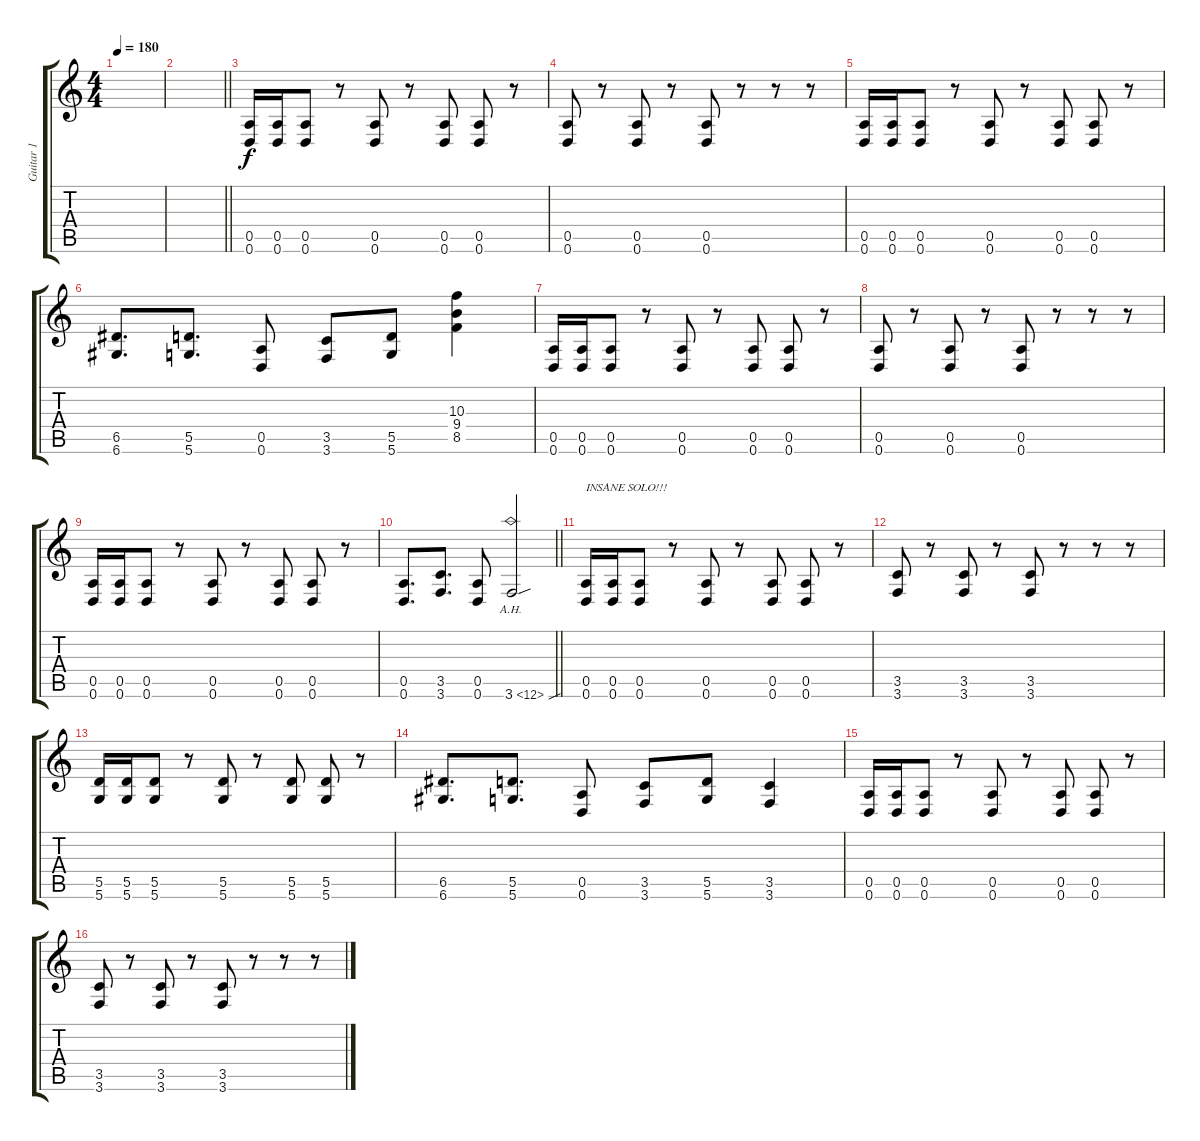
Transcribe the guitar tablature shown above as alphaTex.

\track ("Guitar 1" "Guitar 1") {instrument distortionguitar}
\staff {score tabs}
\tuning (E4 B3 G3 D3 A2 D2) {hide}
\ts (4 4)
\tempo 180
\clef g2
\ks c
|
\barLineRight lightlight
|
(0.5 0.6).16 (0.5 0.6).16 (0.5 0.6).8 r.8 (0.5 0.6).8 r.8 (0.5 0.6).8 (0.5 0.6).8 r.8 |
(0.5 0.6).8 r.8 (0.5 0.6).8 r.8 (0.5 0.6).8 r.8 r.8 r.8 |
(0.5 0.6).16 (0.5 0.6).16 (0.5 0.6).8 r.8 (0.5 0.6).8 r.8 (0.5 0.6).8 (0.5 0.6).8 r.8 |
(6.5 6.6).8{d} (5.5 5.6).8{d} (0.5 0.6).8 (3.5 3.6).8 (5.5 5.6).8 (10.3 9.4 8.5).4 |
(0.5 0.6).16 (0.5 0.6).16 (0.5 0.6).8 r.8 (0.5 0.6).8 r.8 (0.5 0.6).8 (0.5 0.6).8 r.8 |
(0.5 0.6).8 r.8 (0.5 0.6).8 r.8 (0.5 0.6).8 r.8 r.8 r.8 |
(0.5 0.6).16 (0.5 0.6).16 (0.5 0.6).8 r.8 (0.5 0.6).8 r.8 (0.5 0.6).8 (0.5 0.6).8 r.8 |
\barLineRight lightlight
(0.5 0.6).8{d} (3.5 3.6).8{d} (0.5 0.6).8 3.6{ah 9 sou}.2 |
(0.5 0.6).16{txt "INSANE SOLO!!!"} (0.5 0.6).16 (0.5 0.6).8 r.8 (0.5 0.6).8 r.8 (0.5 0.6).8 (0.5 0.6).8 r.8 |
(3.5 3.6).8 r.8 (3.5 3.6).8 r.8 (3.5 3.6).8 r.8 r.8 r.8 |
(5.5 5.6).16 (5.5 5.6).16 (5.5 5.6).8 r.8 (5.5 5.6).8 r.8 (5.5 5.6).8 (5.5 5.6).8 r.8 |
(6.5 6.6).8{d} (5.5 5.6).8{d} (0.5 0.6).8 (3.5 3.6).8 (5.5 5.6).8 (3.5 3.6).4 |
(0.5 0.6).16 (0.5 0.6).16 (0.5 0.6).8 r.8 (0.5 0.6).8 r.8 (0.5 0.6).8 (0.5 0.6).8 r.8 |
(3.5 3.6).8 r.8 (3.5 3.6).8 r.8 (3.5 3.6).8 r.8 r.8 r.8
